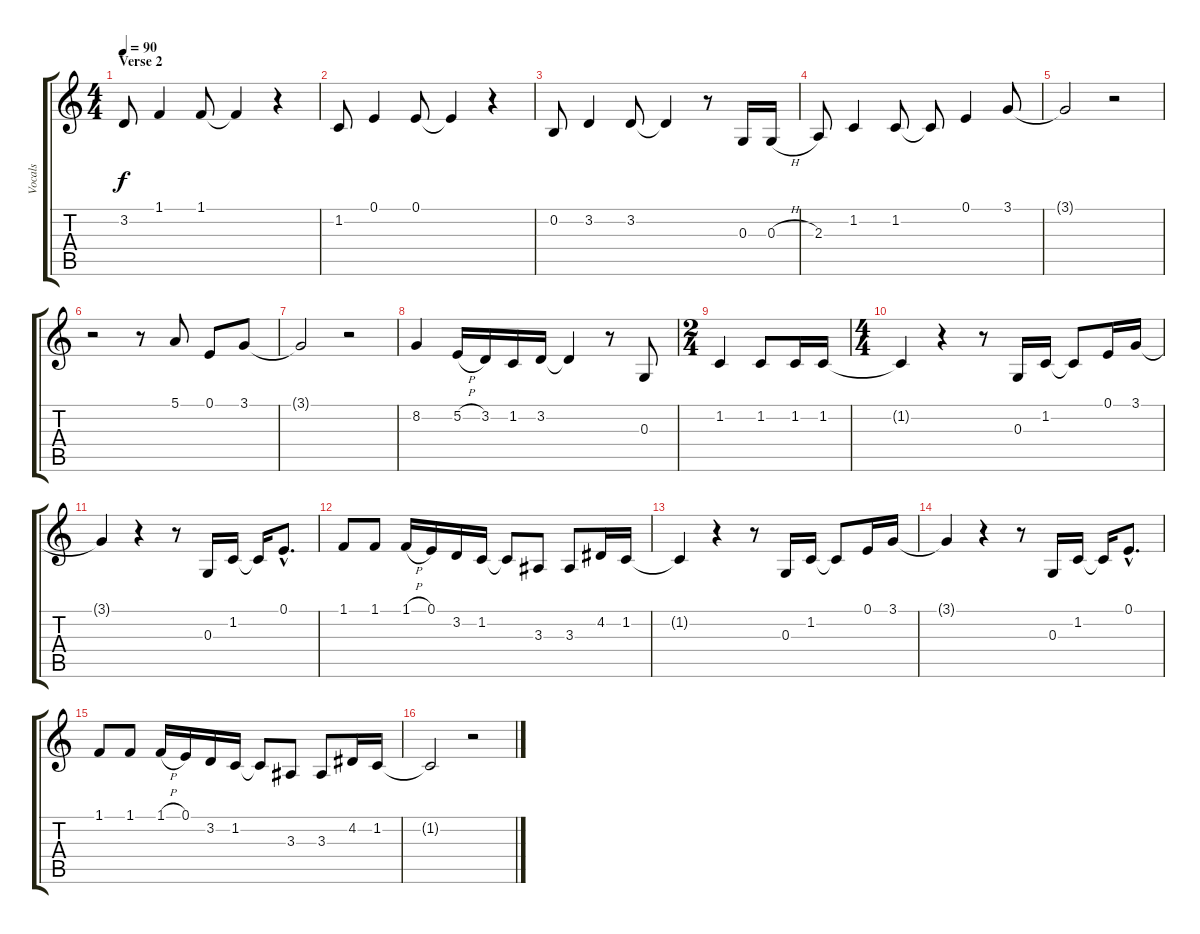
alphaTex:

\track ("Vocals" "Vocals") {instrument altosax}
\staff {score tabs}
\tuning (E4 B3 G3 D3 A2 E2) {hide}
\ts (4 4)
\section ("" "Verse 2")
\tempo 90
\clef g2
\ks c
3.2.8{dy f} 1.1.4 1.1.8 1.1{t}.4 r.4 |
1.2.8 0.1.4 0.1.8 0.1{t}.4 r.4 |
0.2.8 3.2.4 3.2.8 3.2{t}.4 r.8 0.3.16 0.3{h}.16 |
2.3.8 1.2.4 1.2.8 1.2{t}.8 0.1.4 3.1.8 |
3.1{t}.2 r.2 |
r.2 r.8 5.1.8 0.1.8 3.1.8 |
3.1{t}.2 r.2 |
8.2.4 5.2{h}.16 3.2.16 1.2.16 3.2.16 3.2{t}.4 r.8 0.3.8 |
\ts (2 4)
1.2.4 1.2.8 1.2.16 1.2.16 |
\ts (4 4)
1.2{t}.4 r.4 r.8 0.3.16 1.2.16 1.2{t}.8 0.1.16 3.1.16 |
3.1{t}.4 r.4 r.8 0.3.16 1.2.16 1.2{t}.16 0.1{hac}.8{d} |
1.1.8 1.1.8 1.1{h}.16 0.1.16 3.2.16 1.2.16 1.2{t}.8 3.3.8 3.3.8 4.2.16 1.2.16 |
1.2{t}.4 r.4 r.8 0.3.16 1.2.16 1.2{t}.8 0.1.16 3.1.16 |
3.1{t}.4 r.4 r.8 0.3.16 1.2.16 1.2{t}.16 0.1{hac}.8{d} |
1.1.8 1.1.8 1.1{h}.16 0.1.16 3.2.16 1.2.16 1.2{t}.8 3.3.8 3.3.8 4.2.16 1.2.16 |
1.2{t}.2 r.2
